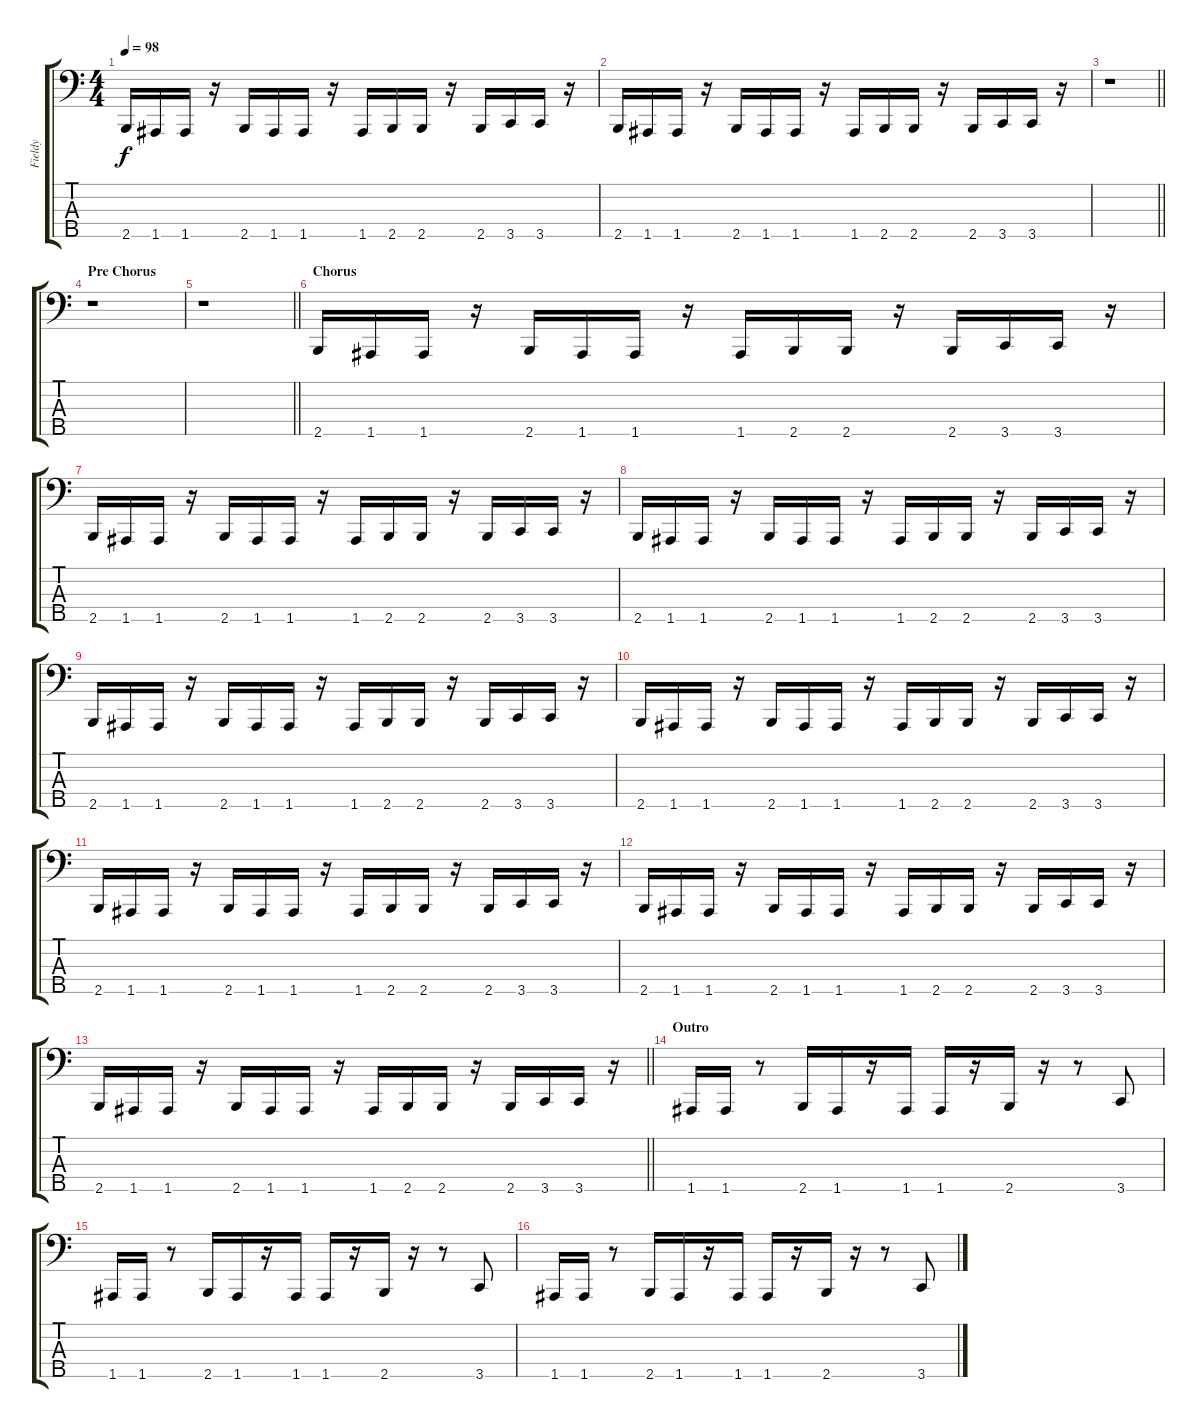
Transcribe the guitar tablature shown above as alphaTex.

\track ("Fieldy" "Fieldy") {instrument slapbass2}
\staff {score tabs}
\tuning (F2 C2 G1 D1 A0) {hide}
\ts (4 4)
\tempo 98
\clef f4
\ks c
2.5.16{dy f} 1.5.16 1.5.16 r.16 2.5.16 1.5.16 1.5.16 r.16 1.5.16 2.5.16 2.5.16 r.16 2.5.16 3.5.16 3.5.16 r.16 |
2.5.16 1.5.16 1.5.16 r.16 2.5.16 1.5.16 1.5.16 r.16 1.5.16 2.5.16 2.5.16 r.16 2.5.16 3.5.16 3.5.16 r.16 |
\barLineRight lightlight
r.1 |
\section ("" "Pre Chorus")
r.1 |
\barLineRight lightlight
r.1 |
\section ("" "Chorus")
2.5.16 1.5.16 1.5.16 r.16 2.5.16 1.5.16 1.5.16 r.16 1.5.16 2.5.16 2.5.16 r.16 2.5.16 3.5.16 3.5.16 r.16 |
2.5.16 1.5.16 1.5.16 r.16 2.5.16 1.5.16 1.5.16 r.16 1.5.16 2.5.16 2.5.16 r.16 2.5.16 3.5.16 3.5.16 r.16 |
2.5.16 1.5.16 1.5.16 r.16 2.5.16 1.5.16 1.5.16 r.16 1.5.16 2.5.16 2.5.16 r.16 2.5.16 3.5.16 3.5.16 r.16 |
2.5.16 1.5.16 1.5.16 r.16 2.5.16 1.5.16 1.5.16 r.16 1.5.16 2.5.16 2.5.16 r.16 2.5.16 3.5.16 3.5.16 r.16 |
2.5.16 1.5.16 1.5.16 r.16 2.5.16 1.5.16 1.5.16 r.16 1.5.16 2.5.16 2.5.16 r.16 2.5.16 3.5.16 3.5.16 r.16 |
2.5.16 1.5.16 1.5.16 r.16 2.5.16 1.5.16 1.5.16 r.16 1.5.16 2.5.16 2.5.16 r.16 2.5.16 3.5.16 3.5.16 r.16 |
2.5.16 1.5.16 1.5.16 r.16 2.5.16 1.5.16 1.5.16 r.16 1.5.16 2.5.16 2.5.16 r.16 2.5.16 3.5.16 3.5.16 r.16 |
\barLineRight lightlight
2.5.16 1.5.16 1.5.16 r.16 2.5.16 1.5.16 1.5.16 r.16 1.5.16 2.5.16 2.5.16 r.16 2.5.16 3.5.16 3.5.16 r.16 |
\section ("" "Outro")
1.5.16 1.5.16 r.8 2.5.16 1.5.16 r.16 1.5.16 1.5.16 r.16 2.5.16 r.16 r.8 3.5.8 |
1.5.16 1.5.16 r.8 2.5.16 1.5.16 r.16 1.5.16 1.5.16 r.16 2.5.16 r.16 r.8 3.5.8 |
1.5.16 1.5.16 r.8 2.5.16 1.5.16 r.16 1.5.16 1.5.16 r.16 2.5.16 r.16 r.8 3.5.8
